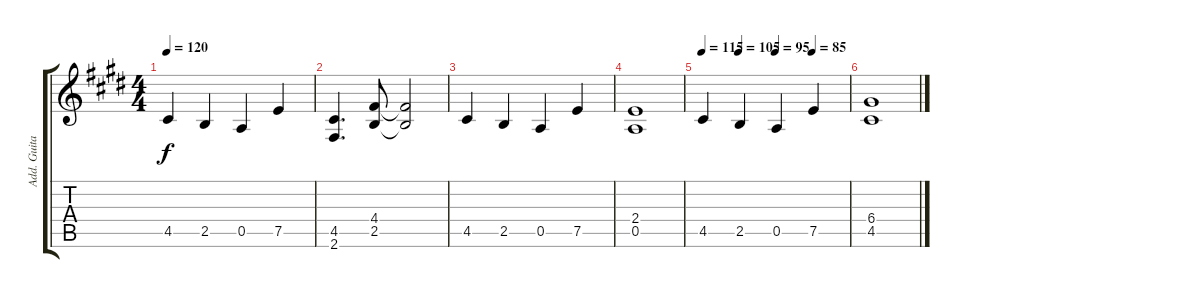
\track ("Add. Guitar" "Add. Guita") {instrument distortionguitar}
\staff {score tabs}
\tuning (E4 B3 G3 D3 A2 E2) {hide}
\ts (4 4)
\tempo 120
\clef g2
\ks c#minor
4.5.4{dy f} 2.5.4 0.5.4 7.5.4 |
(4.5 2.6).4{d} (4.4 2.5).8 (4.4{t} 2.5{t}).2 |
4.5.4 2.5.4 0.5.4 7.5.4 |
(2.4 0.5).1 |
\tempo 115
\tempo (105 0.25)
\tempo (95 0.5)
\tempo (85 0.75)
4.5.4{instrument distortionguitar} 2.5.4 0.5.4 7.5.4 |
(6.4 4.5).1
